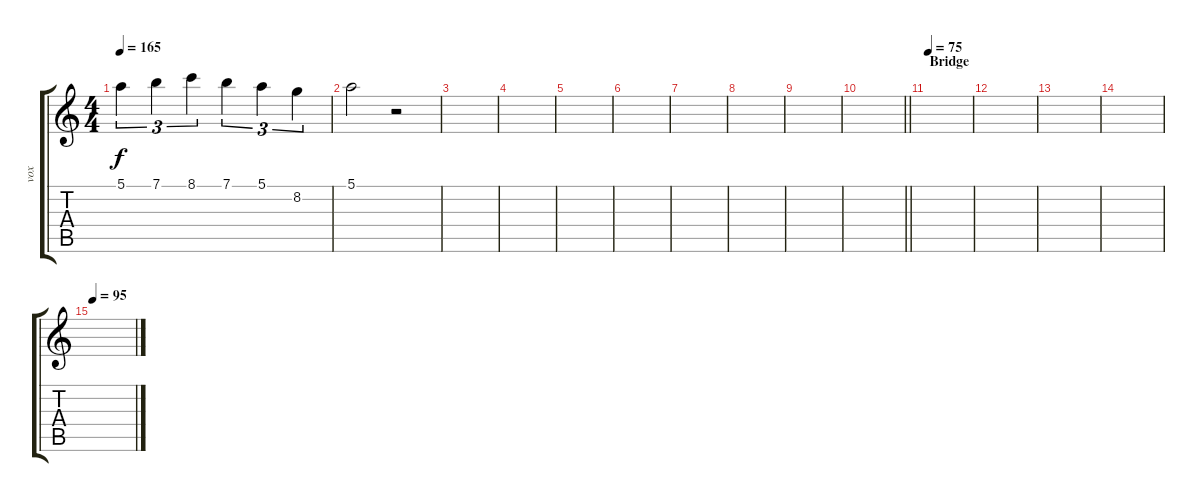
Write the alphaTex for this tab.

\track ("vox" "vox") {instrument acousticguitarsteel}
\staff {score tabs}
\tuning (E4 B3 G3 D3 A2 E2) {hide}
\ts (4 4)
\tempo 165
\clef g2
\ks aminor
5.1.4{tu (3 2) dy f} 7.1.4{tu (3 2)} 8.1.4{tu (3 2)} 7.1.4{tu (3 2)} 5.1.4{tu (3 2)} 8.2.4{tu (3 2)} |
5.1.2 r.2 |
|
|
|
|
|
|
|
\barLineRight lightlight
|
\section ("" "Bridge")
\tempo 75
|
|
|
|
\tempo 95
